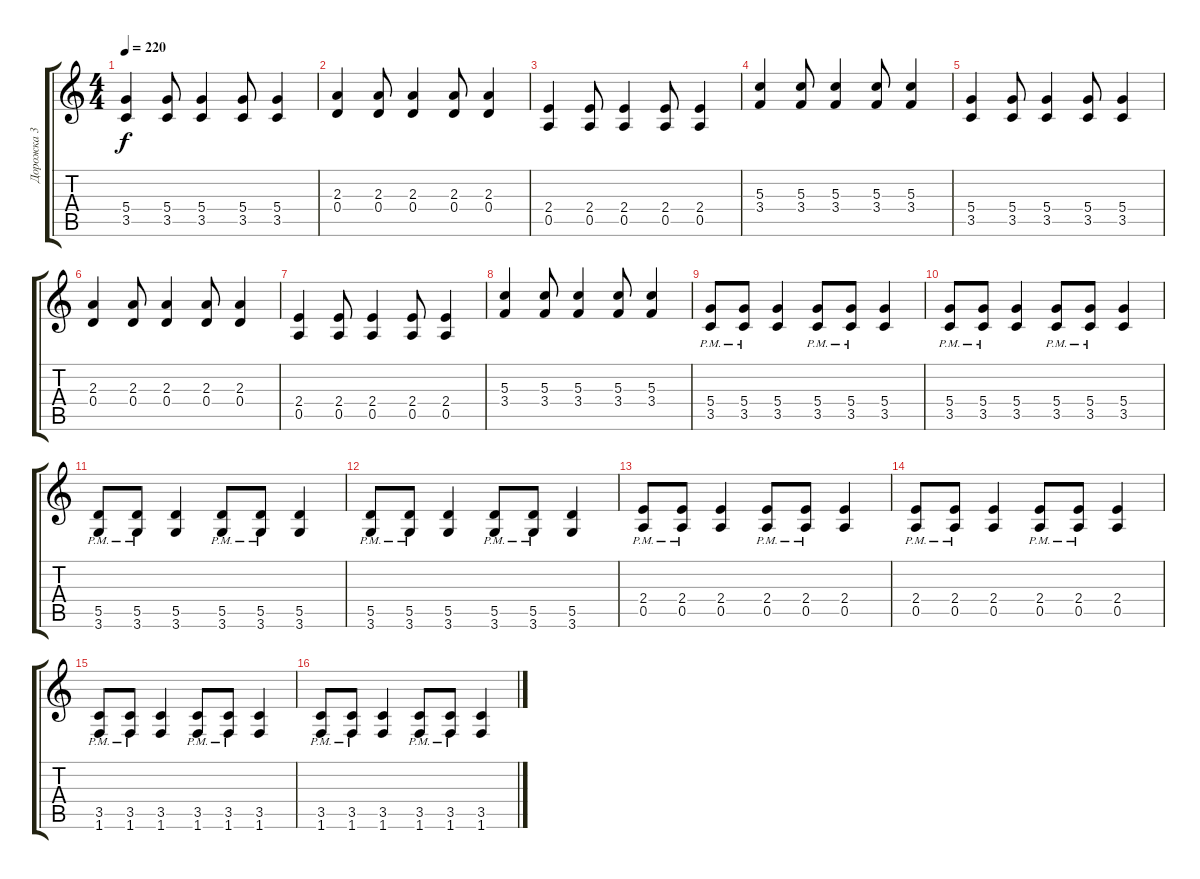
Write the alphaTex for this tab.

\track ("Дорожка 3" "Дорожка 3") {instrument distortionguitar}
\staff {score tabs}
\tuning (E4 B3 G3 D3 A2 E2) {hide}
\ts (4 4)
\tempo 220
\clef g2
\ks c
(5.4 3.5).4{dy f} (5.4 3.5).8 (5.4 3.5).4 (5.4 3.5).8 (5.4 3.5).4 |
(2.3 0.4).4 (2.3 0.4).8 (2.3 0.4).4 (2.3 0.4).8 (2.3 0.4).4 |
(2.4 0.5).4 (2.4 0.5).8 (2.4 0.5).4 (2.4 0.5).8 (2.4 0.5).4 |
(5.3 3.4).4 (5.3 3.4).8 (5.3 3.4).4 (5.3 3.4).8 (5.3 3.4).4 |
(5.4 3.5).4 (5.4 3.5).8 (5.4 3.5).4 (5.4 3.5).8 (5.4 3.5).4 |
(2.3 0.4).4 (2.3 0.4).8 (2.3 0.4).4 (2.3 0.4).8 (2.3 0.4).4 |
(2.4 0.5).4 (2.4 0.5).8 (2.4 0.5).4 (2.4 0.5).8 (2.4 0.5).4 |
(5.3 3.4).4 (5.3 3.4).8 (5.3 3.4).4 (5.3 3.4).8 (5.3 3.4).4 |
(5.4{pm} 3.5{pm}).8 (5.4{pm} 3.5{pm}).8 (5.4 3.5).4 (5.4{pm} 3.5{pm}).8 (5.4{pm} 3.5{pm}).8 (5.4 3.5).4 |
(5.4{pm} 3.5{pm}).8 (5.4{pm} 3.5{pm}).8 (5.4 3.5).4 (5.4{pm} 3.5{pm}).8 (5.4{pm} 3.5{pm}).8 (5.4 3.5).4 |
(5.5{pm} 3.6{pm}).8 (5.5{pm} 3.6{pm}).8 (5.5 3.6).4 (5.5{pm} 3.6{pm}).8 (5.5{pm} 3.6{pm}).8 (5.5 3.6).4 |
(5.5{pm} 3.6{pm}).8 (5.5{pm} 3.6{pm}).8 (5.5 3.6).4 (5.5{pm} 3.6{pm}).8 (5.5{pm} 3.6{pm}).8 (5.5 3.6).4 |
(2.4{pm} 0.5{pm}).8 (2.4{pm} 0.5{pm}).8 (2.4 0.5).4 (2.4{pm} 0.5{pm}).8 (2.4{pm} 0.5{pm}).8 (2.4 0.5).4 |
(2.4{pm} 0.5{pm}).8 (2.4{pm} 0.5{pm}).8 (2.4 0.5).4 (2.4{pm} 0.5{pm}).8 (2.4{pm} 0.5{pm}).8 (2.4 0.5).4 |
(3.5{pm} 1.6{pm}).8 (3.5{pm} 1.6{pm}).8 (3.5 1.6).4 (3.5{pm} 1.6{pm}).8 (3.5{pm} 1.6{pm}).8 (3.5 1.6).4 |
(3.5{pm} 1.6{pm}).8 (3.5{pm} 1.6{pm}).8 (3.5 1.6).4 (3.5{pm} 1.6{pm}).8 (3.5{pm} 1.6{pm}).8 (3.5 1.6).4
